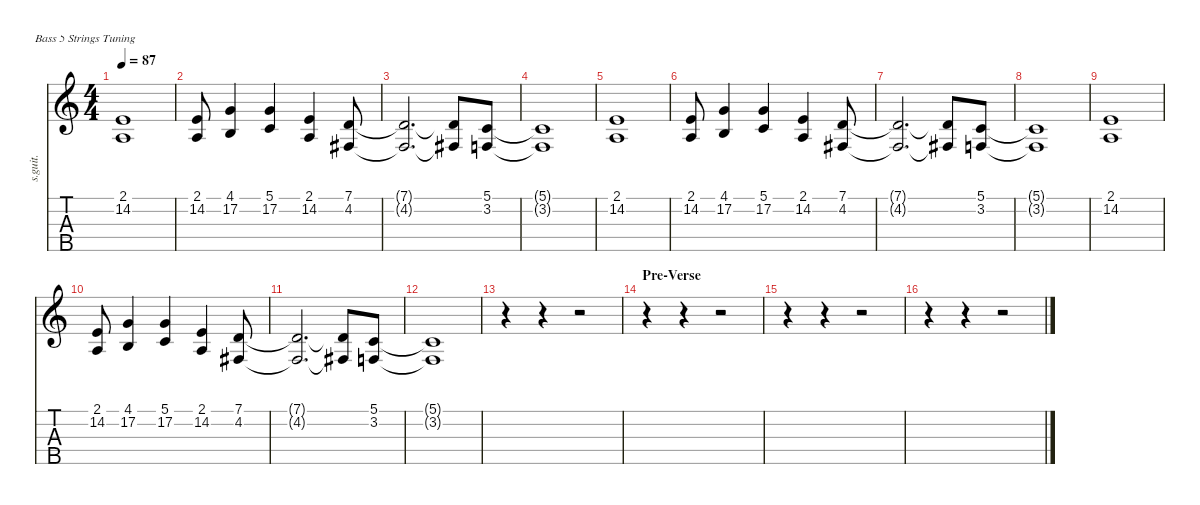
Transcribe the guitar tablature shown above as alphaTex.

\defaultSystemsLayout 4
\hideDynamics
\bracketExtendMode nobrackets
\track ("The Section Quartet (Low Strings)" "s.guit.") {instrument cello}
\staff {score tabs}
\tuning (G2 D2 A1 E1 B0)
\displaytranspose 12
\ts (4 4)
\beaming (8 2 2 2 2)
\tempo 87
\clef g2
\ks c
(2.1 14.2).1{lyrics (0 "") lyrics (1 "") lyrics (2 "") lyrics (3 "") lyrics (4 "") dy f instrument cello} |
(2.1 14.2).8{lyrics (0 "") lyrics (1 "") lyrics (2 "") lyrics (3 "") lyrics (4 "")} (4.1 17.2).4{lyrics (0 "") lyrics (1 "") lyrics (2 "") lyrics (3 "") lyrics (4 "")} (5.1 17.2).4{lyrics (0 "") lyrics (1 "") lyrics (2 "") lyrics (3 "") lyrics (4 "")} (2.1 14.2).4{lyrics (0 "") lyrics (1 "") lyrics (2 "") lyrics (3 "") lyrics (4 "")} (7.1 4.2{acc #}).8{lyrics (0 "") lyrics (1 "") lyrics (2 "") lyrics (3 "") lyrics (4 "")} |
(7.1{t} 4.2{t acc #}).2{d lyrics (0 "") lyrics (1 "") lyrics (2 "") lyrics (3 "") lyrics (4 "")} (7.1{t} 4.2{t acc #}).8{lyrics (0 "") lyrics (1 "") lyrics (2 "") lyrics (3 "") lyrics (4 "")} (5.1 3.2).8{lyrics (0 "") lyrics (1 "") lyrics (2 "") lyrics (3 "") lyrics (4 "")} |
(5.1{t} 3.2{t}).1{lyrics (0 "") lyrics (1 "") lyrics (2 "") lyrics (3 "") lyrics (4 "")} |
(2.1 14.2).1{lyrics (0 "") lyrics (1 "") lyrics (2 "") lyrics (3 "") lyrics (4 "")} |
(2.1 14.2).8{lyrics (0 "") lyrics (1 "") lyrics (2 "") lyrics (3 "") lyrics (4 "")} (4.1 17.2).4{lyrics (0 "") lyrics (1 "") lyrics (2 "") lyrics (3 "") lyrics (4 "")} (5.1 17.2).4{lyrics (0 "") lyrics (1 "") lyrics (2 "") lyrics (3 "") lyrics (4 "")} (2.1 14.2).4{lyrics (0 "") lyrics (1 "") lyrics (2 "") lyrics (3 "") lyrics (4 "")} (7.1 4.2{acc #}).8{lyrics (0 "") lyrics (1 "") lyrics (2 "") lyrics (3 "") lyrics (4 "")} |
(7.1{t} 4.2{t acc #}).2{d lyrics (0 "") lyrics (1 "") lyrics (2 "") lyrics (3 "") lyrics (4 "")} (7.1{t} 4.2{t acc #}).8{lyrics (0 "") lyrics (1 "") lyrics (2 "") lyrics (3 "") lyrics (4 "")} (5.1 3.2).8{lyrics (0 "") lyrics (1 "") lyrics (2 "") lyrics (3 "") lyrics (4 "")} |
(5.1{t} 3.2{t}).1{lyrics (0 "") lyrics (1 "") lyrics (2 "") lyrics (3 "") lyrics (4 "")} |
(2.1 14.2).1{lyrics (0 "") lyrics (1 "") lyrics (2 "") lyrics (3 "") lyrics (4 "")} |
(2.1 14.2).8{lyrics (0 "") lyrics (1 "") lyrics (2 "") lyrics (3 "") lyrics (4 "")} (4.1 17.2).4{lyrics (0 "") lyrics (1 "") lyrics (2 "") lyrics (3 "") lyrics (4 "")} (5.1 17.2).4{lyrics (0 "") lyrics (1 "") lyrics (2 "") lyrics (3 "") lyrics (4 "")} (2.1 14.2).4{lyrics (0 "") lyrics (1 "") lyrics (2 "") lyrics (3 "") lyrics (4 "")} (7.1 4.2{acc #}).8{lyrics (0 "") lyrics (1 "") lyrics (2 "") lyrics (3 "") lyrics (4 "")} |
(7.1{t} 4.2{t acc #}).2{d lyrics (0 "") lyrics (1 "") lyrics (2 "") lyrics (3 "") lyrics (4 "")} (7.1{t} 4.2{t acc #}).8{lyrics (0 "") lyrics (1 "") lyrics (2 "") lyrics (3 "") lyrics (4 "")} (5.1 3.2).8{lyrics (0 "") lyrics (1 "") lyrics (2 "") lyrics (3 "") lyrics (4 "")} |
(5.1{t} 3.2{t}).1{lyrics (0 "") lyrics (1 "") lyrics (2 "") lyrics (3 "") lyrics (4 "")} |
r.4 r.4 r.2 |
\section ("" "Pre-Verse")
r.4 r.4 r.2 |
r.4 r.4 r.2 |
r.4 r.4 r.2
